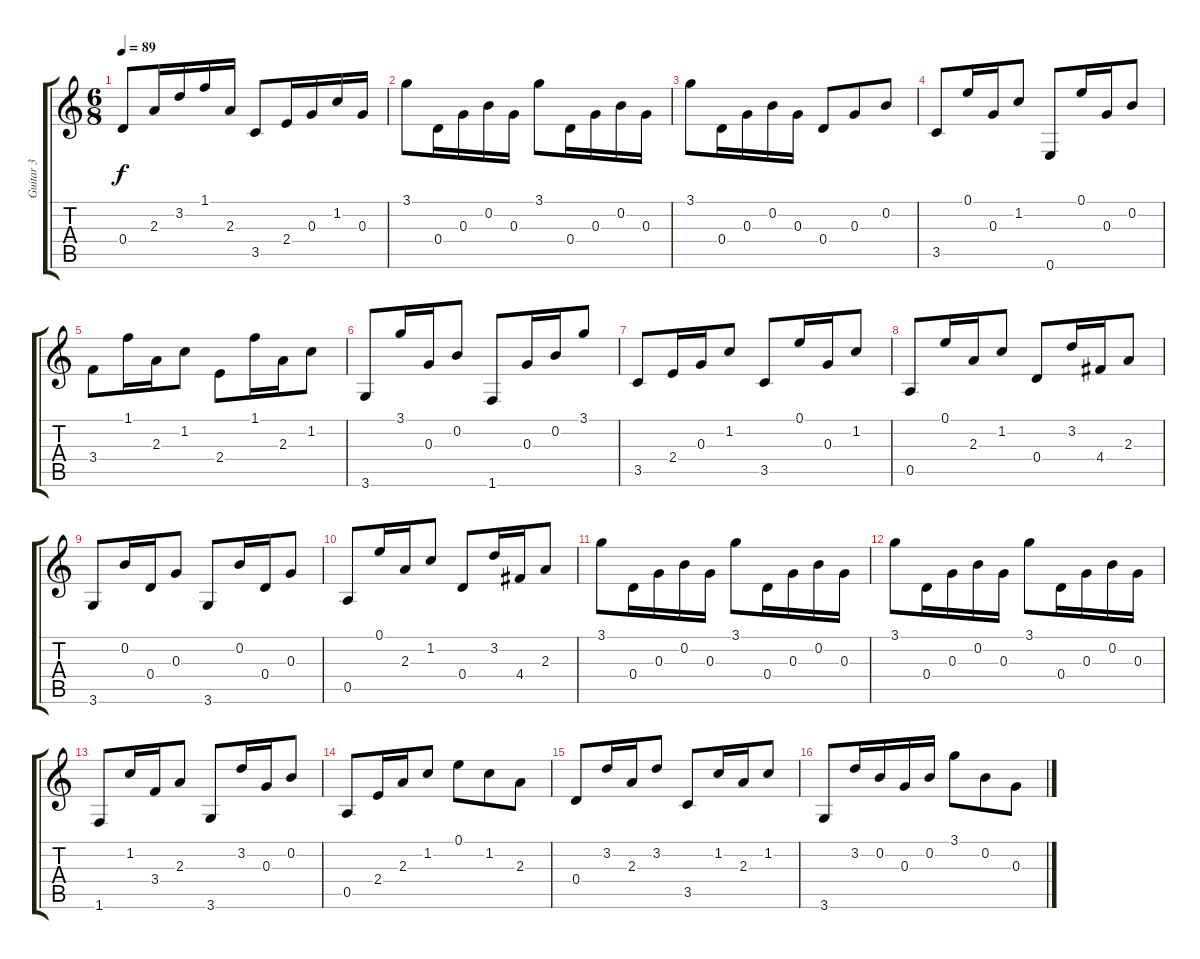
\track ("Guitar 3" "Guitar 3") {instrument acousticguitarsteel}
\staff {score tabs}
\tuning (E4 B3 G3 D3 A2 E2) {hide}
\ts (6 8)
\tempo 89
\clef g2
\ks c
0.4.8{dy f} 2.3.16 3.2.16 1.1.16 2.3.16 3.5.8 2.4.16 0.3.16 1.2.16 0.3.16 |
3.1.8 0.4.16 0.3.16 0.2.16 0.3.16 3.1.8 0.4.16 0.3.16 0.2.16 0.3.16 |
3.1.8 0.4.16 0.3.16 0.2.16 0.3.16 0.4.8 0.3.8 0.2.8 |
3.5.8 0.1.16 0.3.16 1.2.8 0.6.8 0.1.16 0.3.16 0.2.8 |
3.4.8 1.1.16 2.3.16 1.2.8 2.4.8 1.1.16 2.3.16 1.2.8 |
3.6.8 3.1.16 0.3.16 0.2.8 1.6.8 0.3.16 0.2.16 3.1.8 |
3.5.8 2.4.16 0.3.16 1.2.8 3.5.8 0.1.16 0.3.16 1.2.8 |
0.5.8 0.1.16 2.3.16 1.2.8 0.4.8 3.2.16 4.4.16 2.3.8 |
3.6.8 0.2.16 0.4.16 0.3.8 3.6.8 0.2.16 0.4.16 0.3.8 |
0.5.8 0.1.16 2.3.16 1.2.8 0.4.8 3.2.16 4.4.16 2.3.8 |
3.1.8 0.4.16 0.3.16 0.2.16 0.3.16 3.1.8 0.4.16 0.3.16 0.2.16 0.3.16 |
3.1.8 0.4.16 0.3.16 0.2.16 0.3.16 3.1.8 0.4.16 0.3.16 0.2.16 0.3.16 |
1.6.8 1.2.16 3.4.16 2.3.8 3.6.8 3.2.16 0.3.16 0.2.8 |
0.5.8 2.4.16 2.3.16 1.2.8 0.1.8 1.2.8 2.3.8 |
0.4.8 3.2.16 2.3.16 3.2.8 3.5.8 1.2.16 2.3.16 1.2.8 |
3.6.8 3.2.16 0.2.16 0.3.16 0.2.16 3.1.8 0.2.8 0.3.8
